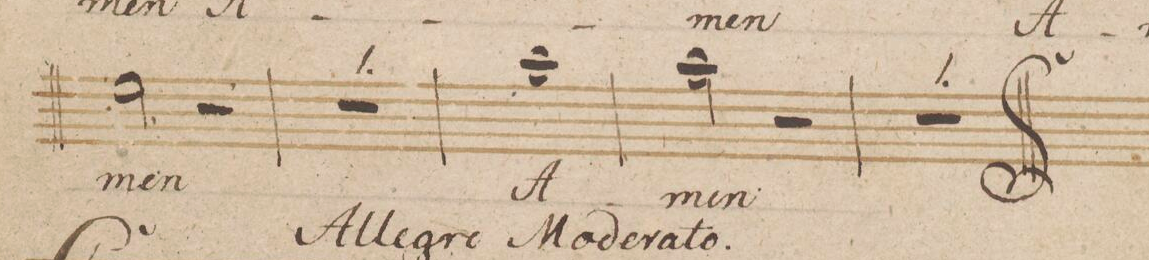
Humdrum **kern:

**kern	**text	**dynam
*I"Canto	*	*
*clefC1	*	*
*k[b-]	*	*
*met(c)	*	*
*M4/4	*	*
2cc\	-men	.
2r	.	.
=215	=215	=215
1r	.	.
=216	=216	=216
1ff	A-	.
=217	=217	=217
2ff\	-men	.
2r	.	.
=218	=218	=218
1r	.	.
==	==	==
*-	*-	*-
